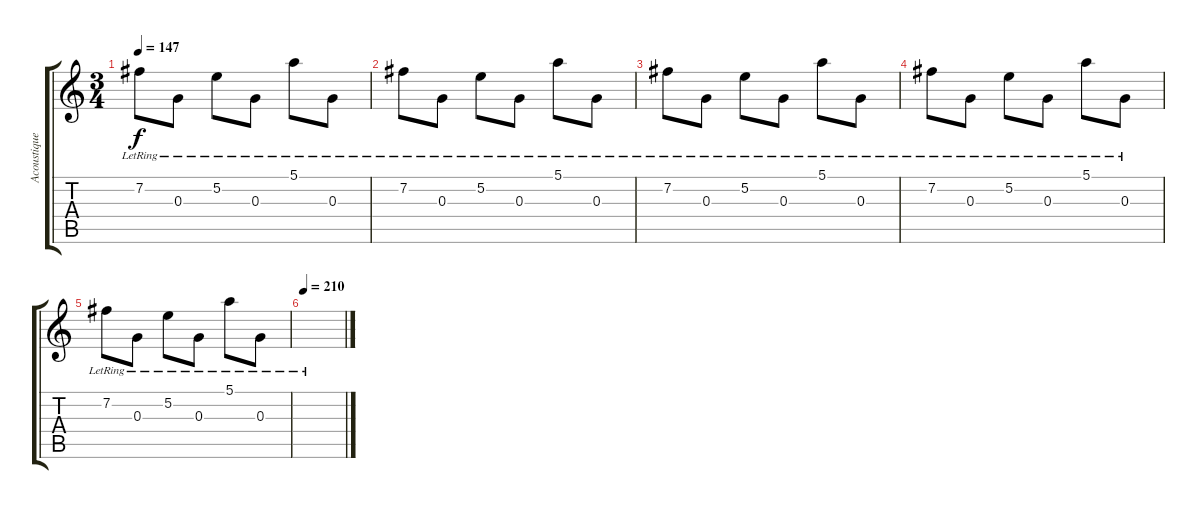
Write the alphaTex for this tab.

\track ("Acoustique Guitar" "Acoustique") {instrument acousticguitarsteel}
\staff {score tabs}
\tuning (E4 B3 G3 D3 A2 E2) {hide}
\ts (3 4)
\tempo 147
\clef g2
\ks c
7.2{lr}.8{dy f} 0.3{lr}.8 5.2{lr}.8 0.3{lr}.8 5.1{lr}.8 0.3{lr}.8 |
7.2{lr}.8 0.3{lr}.8 5.2{lr}.8 0.3{lr}.8 5.1{lr}.8 0.3{lr}.8 |
7.2{lr}.8 0.3{lr}.8 5.2{lr}.8 0.3{lr}.8 5.1{lr}.8 0.3{lr}.8 |
7.2{lr}.8 0.3{lr}.8 5.2{lr}.8 0.3{lr}.8 5.1{lr}.8 0.3{lr}.8 |
7.2{lr}.8 0.3{lr}.8 5.2{lr}.8 0.3{lr}.8 5.1{lr}.8 0.3{lr}.8 |
\tempo 210
